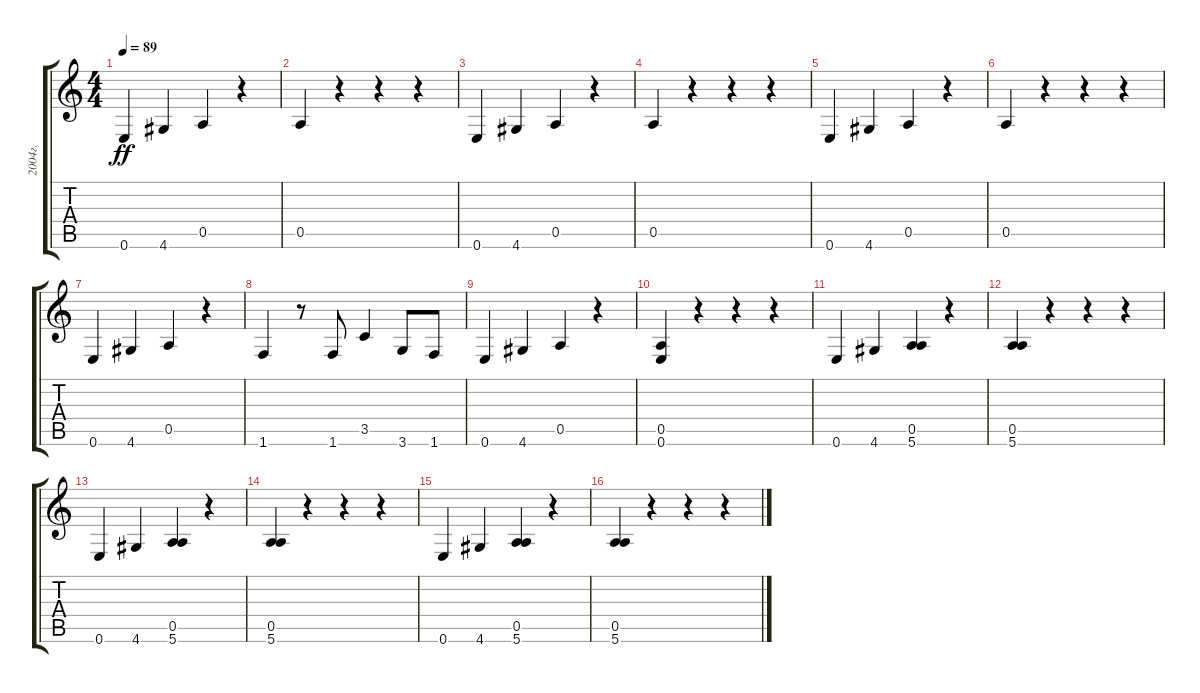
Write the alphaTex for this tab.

\track ("2004г." "2004г.") {instrument synthbass1}
\staff {score tabs}
\tuning (E4 B3 G3 D3 A2 E2) {hide}
\ts (4 4)
\tempo 89
\clef g2
\ks c
0.6.4{dy ff} 4.6.4 0.5.4 r.4 |
0.5.4 r.4 r.4 r.4 |
0.6.4 4.6.4 0.5.4 r.4 |
0.5.4 r.4 r.4 r.4 |
0.6.4 4.6.4 0.5.4 r.4 |
0.5.4 r.4 r.4 r.4 |
0.6.4 4.6.4 0.5.4 r.4 |
1.6.4 r.8 1.6.8 3.5.4 3.6.8 1.6.8 |
0.6.4 4.6.4 0.5.4 r.4 |
(0.5 0.6).4 r.4 r.4 r.4 |
0.6.4 4.6.4 (0.5 5.6).4 r.4 |
(0.5 5.6).4 r.4 r.4 r.4 |
0.6.4 4.6.4 (0.5 5.6).4 r.4 |
(0.5 5.6).4 r.4 r.4 r.4 |
0.6.4 4.6.4 (0.5 5.6).4 r.4 |
(0.5 5.6).4 r.4 r.4 r.4
